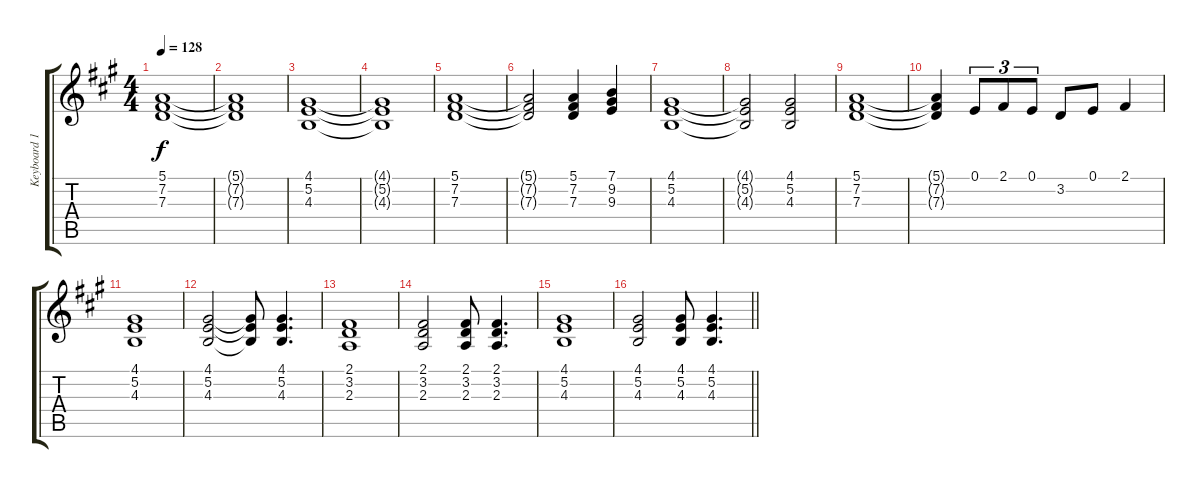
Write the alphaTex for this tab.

\track ("Keyboard 1" "Keyboard 1") {instrument electricgrandpiano}
\staff {score tabs}
\tuning (E4 B3 G3 D3 A2 E2) {hide}
\ts (4 4)
\tempo 128
\clef g2
\ks f#minor
(5.1 7.2 7.3).1{dy f} |
(5.1{t} 7.2{t} 7.3{t}).1 |
(4.1 5.2 4.3).1 |
(4.1{t} 5.2{t} 4.3{t}).1 |
(5.1 7.2 7.3).1 |
(5.1{t} 7.2{t} 7.3{t}).2 (5.1 7.2 7.3).4 (7.1 9.2 9.3).4 |
(4.1 5.2 4.3).1 |
(4.1{t} 5.2{t} 4.3{t}).2 (4.1 5.2 4.3).2 |
(5.1 7.2 7.3).1 |
(5.1{t} 7.2{t} 7.3{t}).4 0.1.8{tu (3 2)} 2.1.8{tu (3 2)} 0.1.8{tu (3 2)} 3.2.8 0.1.8 2.1.4 |
(4.1 5.2 4.3).1 |
(4.1 5.2 4.3).2 (4.1{t} 5.2{t} 4.3{t}).8 (4.1 5.2 4.3).4{d} |
(2.1 3.2 2.3).1 |
(2.1 3.2 2.3).2 (2.1 3.2 2.3).8 (2.1 3.2 2.3).4{d} |
(4.1 5.2 4.3).1 |
\barLineRight lightlight
(4.1 5.2 4.3).2 (4.1 5.2 4.3).8 (4.1 5.2 4.3).4{d}
